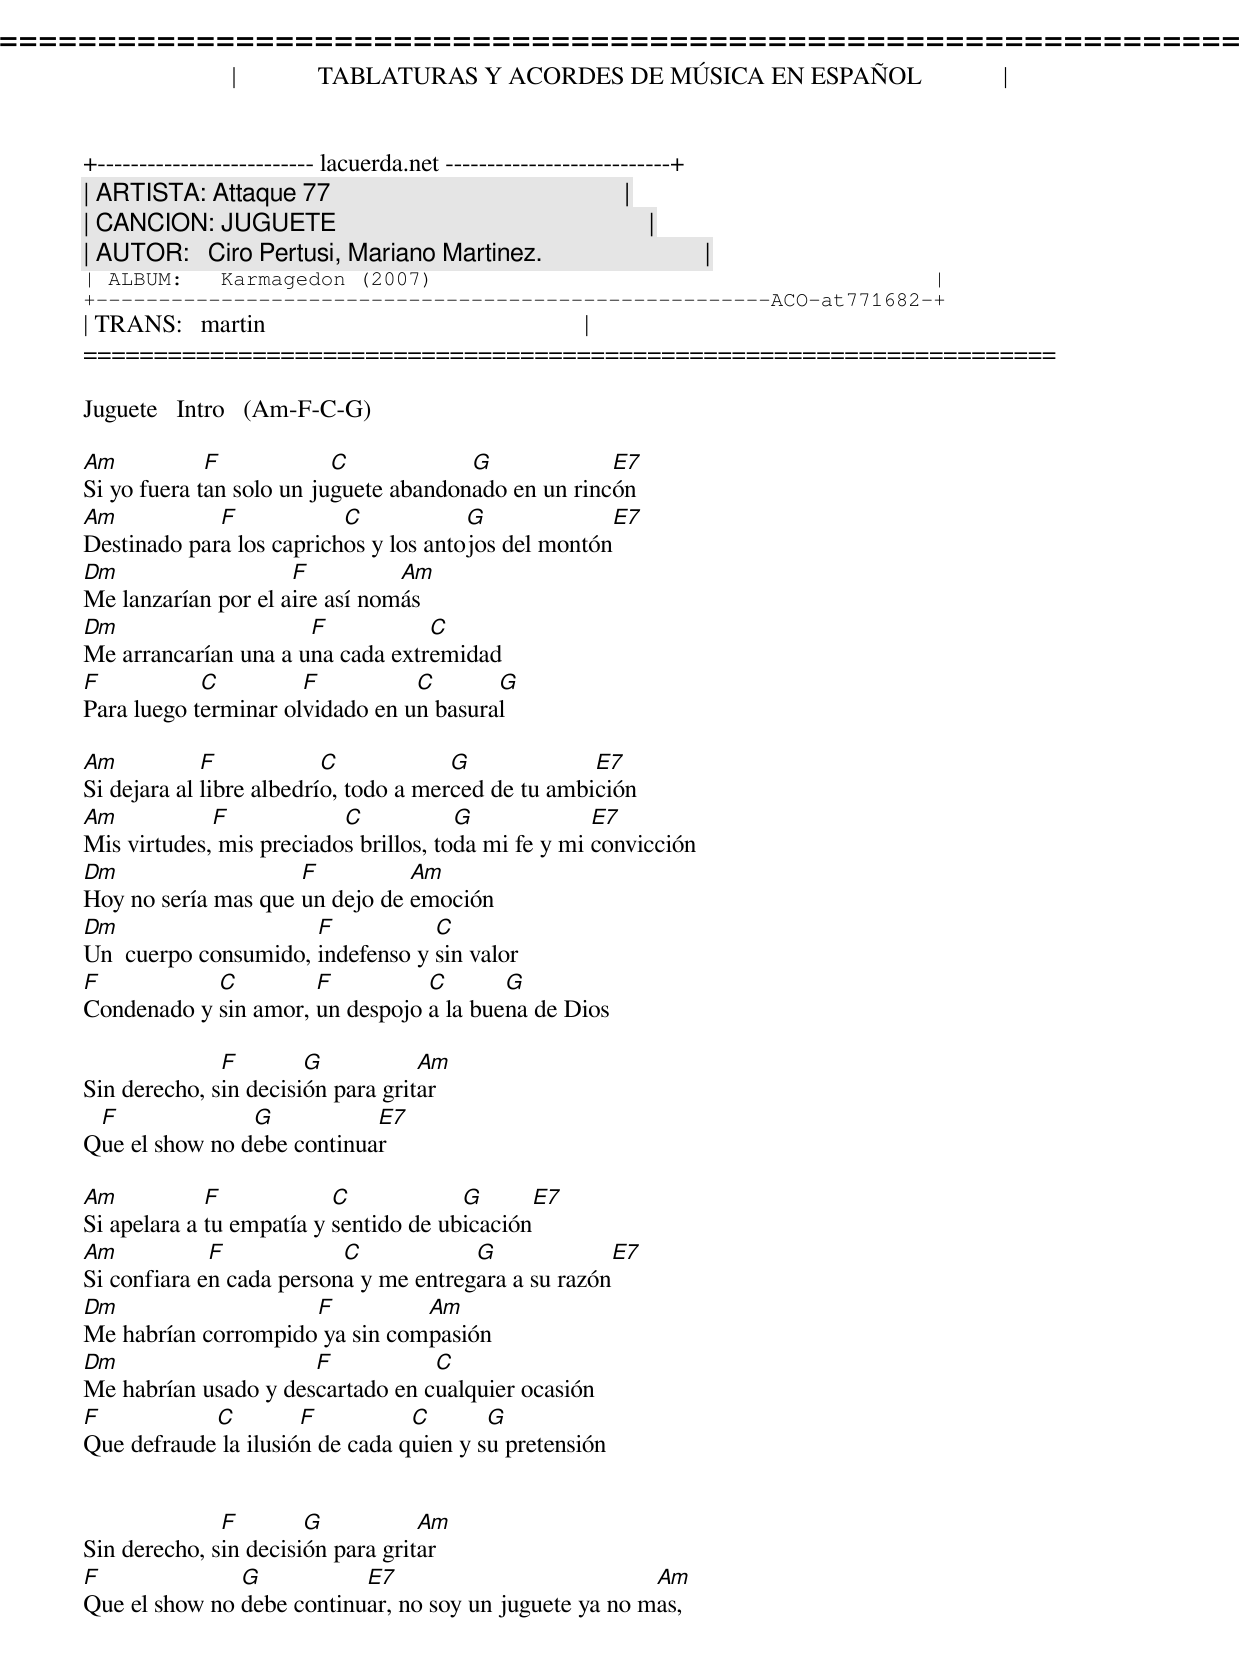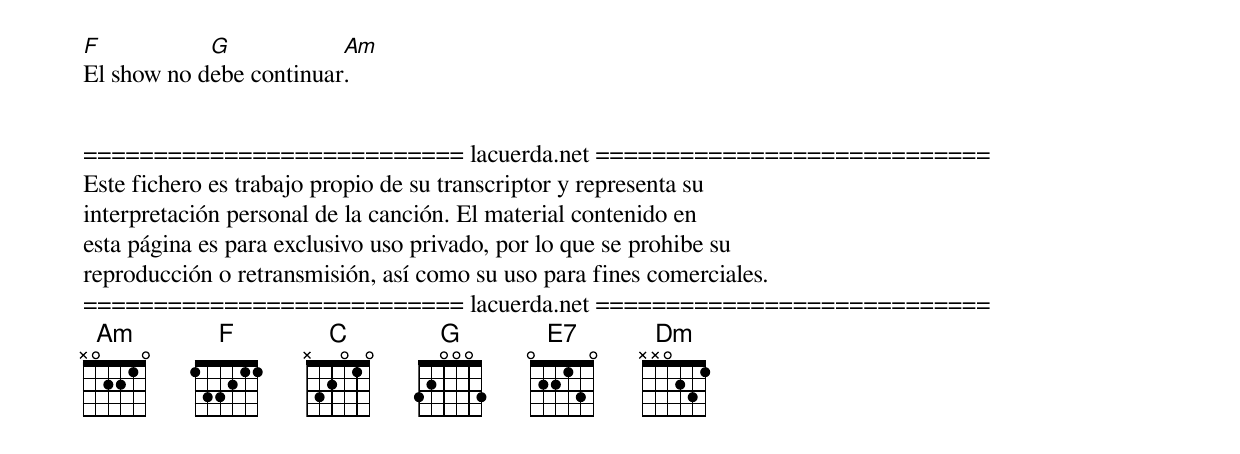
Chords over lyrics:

=====================================================================
|             TABLATURAS Y ACORDES DE MÚSICA EN ESPAÑOL             |
+-------------------------- lacuerda.net ---------------------------+
| ARTISTA: Attaque 77                                               |
| CANCION: JUGUETE                                                  |
| AUTOR:   Ciro Pertusi, Mariano Martinez.                          |
| ALBUM:   Karmagedon (2007)                                        |
+------------------------------------------------------ACO-at771682-+
| TRANS:   martin                                                   |
=====================================================================

Juguete   Intro   (Am-F-C-G)

Am           F            C            G             E7
Si yo fuera tan solo un juguete abandonado en un rincón
Am           F            C            G             E7
Destinado para los caprichos y los antojos del montón
Dm                   F          Am
Me lanzarían por el aire así nomás
Dm                    F           C
Me arrancarían una a una cada extremidad
F           C         F          C       G
Para luego terminar olvidado en un basural

Am           F            C            G             E7
Si dejara al libre albedrío, todo a merced de tu ambición
Am           F            C            G             E7
Mis virtudes, mis preciados brillos, toda mi fe y mi convicción
Dm                   F          Am
Hoy no sería mas que un dejo de emoción
Dm                    F           C
Un  cuerpo consumido, indefenso y sin valor
F           C         F          C       G
Condenado y sin amor, un despojo a la buena de Dios

              F        G           Am
Sin derecho, sin decisión para gritar
 F              G           E7
Que el show no debe continuar

Am           F            C            G             E7
Si apelara a tu empatía y sentido de ubicación
Am           F            C            G             E7
Si confiara en cada persona y me entregara a su razón
Dm                   F          Am
Me habrían corrompido ya sin compasión
Dm                    F           C
Me habrían usado y descartado en cualquier ocasión
F           C         F          C       G
Que defraude la ilusión de cada quien y su pretensión


              F        G           Am
Sin derecho, sin decisión para gritar
F              G           E7                           Am
Que el show no debe continuar, no soy un juguete ya no mas,
F           G            Am
El show no debe continuar.


=========================== lacuerda.net ============================
Este fichero es trabajo propio de su transcriptor y representa su
interpretación personal de la canción. El material contenido en
esta página es para exclusivo uso privado, por lo que se prohibe su
reproducción o retransmisión, así como su uso para fines comerciales.
=========================== lacuerda.net ============================
